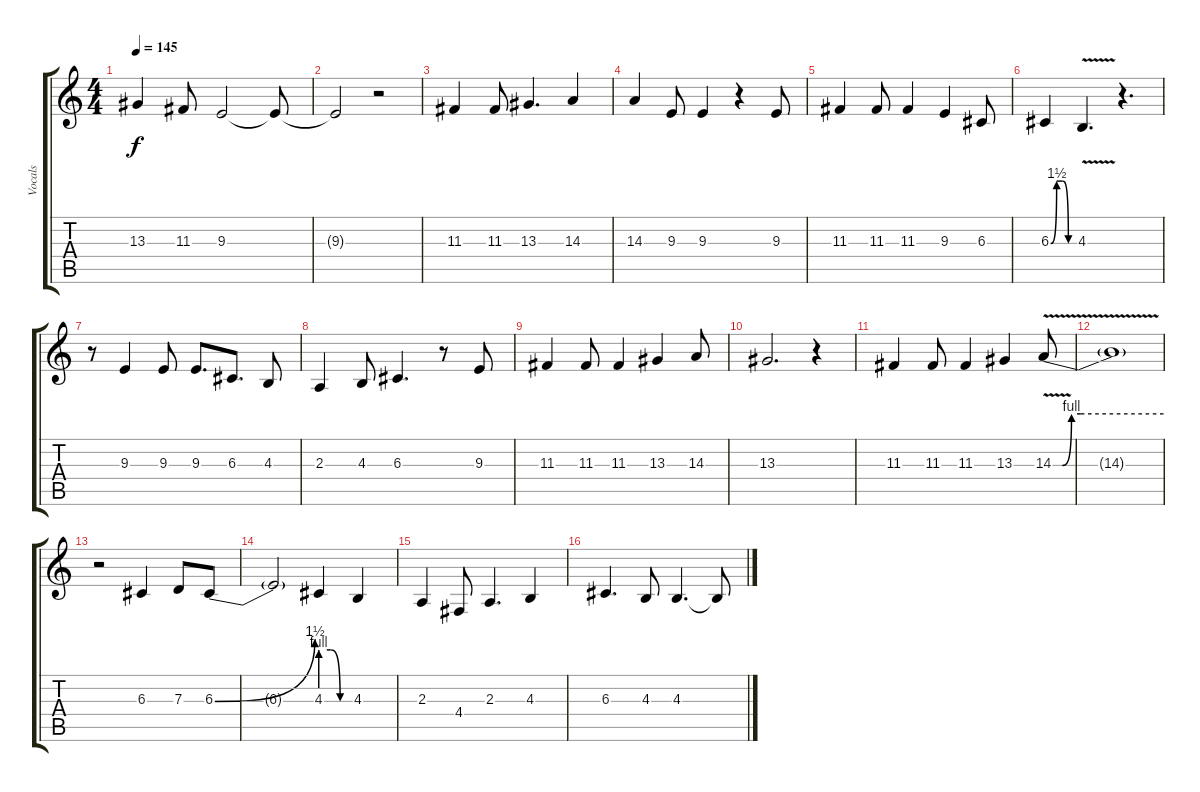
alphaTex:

\track ("Vocals" "Vocals") {instrument lead2sawtooth}
\staff {score tabs}
\tuning (E4 B3 G3 D3 A2 E2) {hide}
\ts (4 4)
\tempo 145
\clef g2
\ks c
13.3.4{dy f} 11.3.8 9.3.2 9.3{t}.8 |
9.3{t}.2 r.2 |
11.3.4 11.3.8 13.3.4{d} 14.3.4 |
14.3.4 9.3.8 9.3.4 r.4 9.3.8 |
11.3.4 11.3.8 11.3.4 9.3.4 6.3.8 |
6.3{be (custom 0 0 15 6 30 6 45 0 60 0)}.4 4.3{v}.4{d} r.4{d} |
r.8 9.3.4 9.3.8 9.3.8{d} 6.3.8{d} 4.3.8 |
2.3.4 4.3.8 6.3.4{d} r.8 9.3.8 |
11.3.4 11.3.8 11.3.4 13.3.4 14.3.8 |
13.3.2{d} r.4 |
11.3.4{volume 15 balance 8} 11.3.8 11.3.4 13.3.4 14.3{be (custom 0 0 5 0 10 4 15 4 60 4) v}.8 |
14.3{t}.1 |
r.2 6.3.4 7.3.8 6.3{be (bend 0 0 60 6)}.8 |
6.3{t}.2 4.3{be (custom 0 4 20 4 40 0 60 0)}.4 4.3.4 |
2.3.4 4.4.8 2.3.4{d} 4.3.4 |
6.3.4{d} 4.3.8 4.3.4{d} 4.3{t}.8
